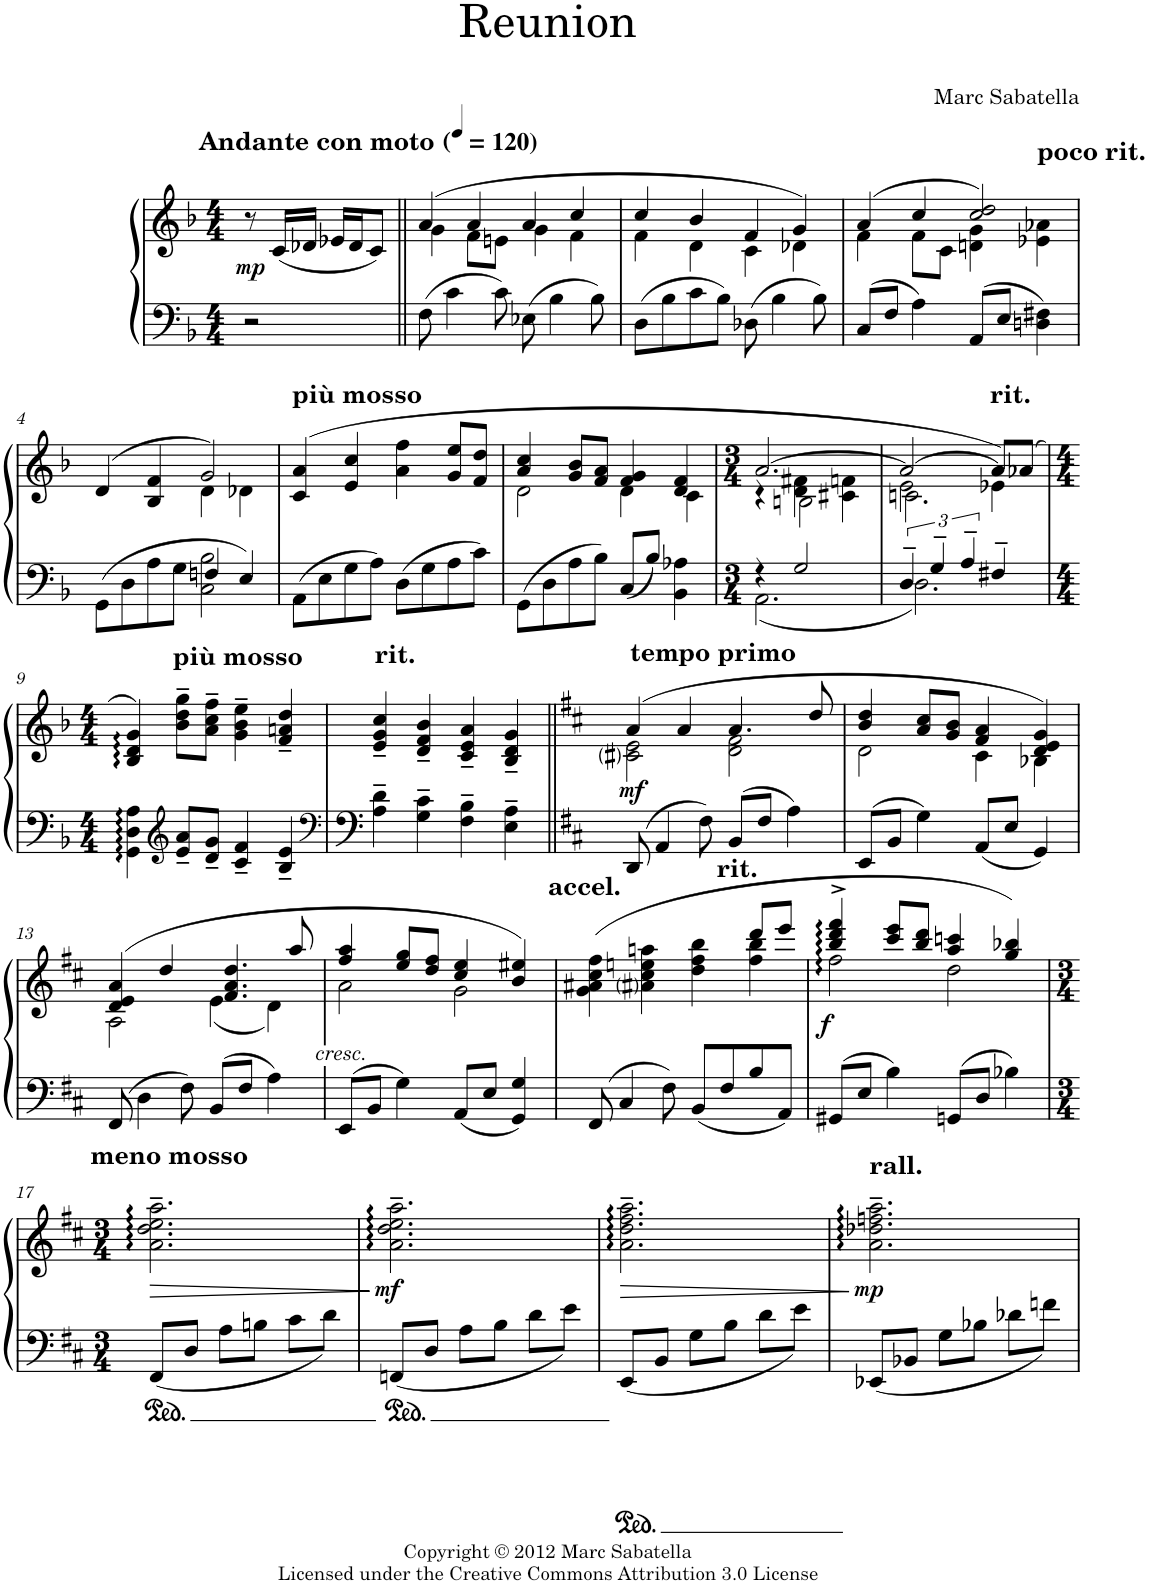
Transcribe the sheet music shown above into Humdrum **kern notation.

**kern	**kern	**dynam
*part1	*part1	*part1
*staff2	*staff1	*staff1/2
*I"Piano	*	*
*I'Pno	*	*
*clefF4	*clefG2	*
*k[b-]	*k[b-]	*
*M4/4	*M4/4	*
=	=	=
!	!LO:TX:a:B:t=Andante con moto (	!
!	!LO:TX:a:t== 120)	!
!	!	!LO:DY:b
2r	8r	mp
.	(<16c/LL	.
.	16d-X/JJ	.
.	16e-X/LL	.
.	16d-/J	.
.	8c/J)	.
=1||	=1||	=1||
*	*^	*
8F\	(4a/	4g\	.
4c\	.	.	.
.	4a/	8f\L	.
8c\	.	8en\J	.
8E-X\	4a/	4g\	.
4B-\	.	.	.
.	4cc/	4f\	.
8B-\	.	.	.
=2	=2	=2	=2
8D\L	4cc/	4f\	.
8B-\	.	.	.
8c\	4b-/	4d\	.
8B-\J	.	.	.
8D-X\	4f/	4c\	.
4B-\	.	.	.
.	4g/)	4d-X\	.
8B-\	.	.	.
=3	=3	=3	=3
8C/L	(4a/	4f\	.
8F/J	.	.	.
4A\	4cc/	8f\L	.
.	.	8c\J	.
8AA/L	2cc/ 2dd/)	4dn\ 4g\	.
8E/J	.	.	.
!	!	!LO:TX:a:B:t=poco rit.	!
4Dn\ 4F#X\	.	4e-X\ 4a-X\	.
!!LO:LB:g=z	!!
=4	=4	=4	=4
*^	*	*	*
8GG\L	2ryy	(4d/	2ryy	.
8D\	.	.	.	.
8A\	.	4B-/ 4f/	.	.
8G\J	.	.	.	.
4Fn/	2C\ 2B-\	2g/)	4d\	.
4E/	.	.	4d-X\	.
*v	*v	*	*	*
=5	=5	=5	=5
!	!LO:TX:a:B:t=più mosso	!	!
*	*v	*v	*
8AA\L	(4c/ 4a/	.
8E\	.	.
8G\	4e/ 4cc/	.
8A\J	.	.
8D\L	4a\ 4ff\	.
8G\	.	.
8A\	8g/ 8ee/L	.
8c\J	8f/ 8dd/J	.
=6	=6	=6
*	*^	*
8GG\L	4a/ 4cc/	2d\	.
8D\	.	.	.
8A\	8g/ 8b-/L	.	.
8B-\J	8f/ 8a/J	.	.
8C/L	4f/ 4g/	4d\	.
8B-/J	.	.	.
4BB-\ 4A-X\	4d/ 4f/	4c\	.
*	*v	*v	*
=7	=7	=7
*M3/4	*M3/4	*
*^	*^	*
*	*	*	*^	*
4r	2.AA\	[2.a/	4r	4ryy	.
2G/	.	.	4d\ 4f#X\	2Bn\	.
.	.	.	4c#X\ 4fn\	.	.
=8	=8	=8	=8	=8	=8
6D~/	2.D\	2a/_	2e\	2.cn\	.
6G~/	.	.	.	.	.
6A~/	.	.	.	.	.
!	!	!LO:TX:a:B:t=rit.	!	!	!
4F#X~/	.	8a/L])	4e-X\	.	.
.	.	(8a-X/J	.	.	.
*v	*v	*	*	*	*
*	*v	*v	*v	*
!!LO:LB:g=z
=9	=9	=9
*M4/4	*M4/4	*
4GG\: 4D\: 4A\:	4B-/ 4d/ 4g/)	.
*clefG2	*	*
!	!LO:TX:a:B:t=più mosso	!
8e/~ 8a/~L	8b-\~ 8dd\~ 8gg\~L	.
8d/~ 8g/~J	8a\~ 8cc\~ 8ff\~J	.
4c/~ 4f/~	4g\~ 4b-\~ 4ee\~	.
4B-/~ 4e/~	4f/~ 4an/~ 4dd/~	.
=10	=10	=10
*clefF4	*	*
4A\~ 4d\~	4e/~ 4g/~ 4cc/~	.
!	!LO:TX:a:B:t=rit.	!
4G\~ 4c\~	4d/~ 4f/~ 4b-/~	.
4F\~ 4B-\~	4c/~ 4e/~ 4a/~	.
4E\~ 4A\~	4B-/~ 4d/~ 4g/~	.
=11||	=11||	=11||
*k[f#c#]	*k[f#c#]	*
*	*^	*
!	!LO:TX:a:B:t=tempo primo	!	!
!	!	!	!LO:DY:b
8DD/	(4a/	2c#i\ 2e\	mf
4AA/	.	.	.
.	4a/	.	.
8F#\	.	.	.
8BB/L	4.a/	2d\ 2f#\	.
8F#/J	.	.	.
4A\	.	.	.
.	8dd/	.	.
=12	=12	=12	=12
8EE/L	4b/ 4dd/	2d\	.
8BB/J	.	.	.
4G\	8a/ 8cc#/L	.	.
.	8g/ 8b/J	.	.
8AA/L	4f#/ 4a/	4c#\	.
8E/J	.	.	.
4GG/	4d/ 4e/ 4g/)	4B-X\	.
!!LO:LB:g=z	!!
=13	=13	=13	=13
8FF#/	(4d/ 4e/ 4a/	2A\	.
4D\	.	.	.
.	4dd/	.	.
8F#\	.	.	.
8BB/L	4.f#/ 4.a/ 4.dd/	(4e\	.
8F#/J	.	.	.
4A\	.	4d\)	.
.	8aa/	.	.
=14	=14	=14	=14
!	!	!	!LO:DY:b
8EE/L	4ff#/ 4aa/	2a\	other-dynamics
8BB/J	.	.	.
4G\	8ee/ 8gg/L	.	.
.	8dd/ 8ff#/J	.	.
8AA/L	4cc#/ 4ee/	2g\	.
8E/J	.	.	.
4GG/ 4G/	4b/ 4ee#X/)	.	.
=15	=15	=15	=15
!	!LO:TX:a:B:t=accel.	!	!
8FF#/	(4g\ 4a#X\ 4cc#\ 4ff#\	2.ryy	.
4C#/	.	.	.
.	4a#i\ 4cc#\ 4een\ 4aan\	.	.
8F#\	.	.	.
8BB/L	4dd\ 4ff#\ 4bb\	.	.
8F#/	.	.	.
!	!LO:TX:a:B:t=rit.	!	!
8B/	8ddd/L	4ff#\ 4bb\	.
8AA/J	8eee/J	.	.
=16	=16	=16	=16
!	!	!	!LO:DY:b
8GG#X/L	4bb/^ 4ddd/^ 4fff#/^	2ff#\	f
8E/J	.	.	.
4B\	8ccc#/ 8eee/L	.	.
.	8bb/ 8ddd/J	.	.
8GGn/L	4aa/ 4cccn/	2dd\	.
8D/J	.	.	.
4B-X\	4gg/ 4bb-X/)	.	.
*	*v	*v	*
!!LO:LB:g=z
=17	=17	=17
*M3/4	*M3/4	*
!	!LO:TX:a:B:t=meno mosso	!
!	!	!LO:HP:b
8FF#/L	2.a\~ 2.dd\~ 2.ee\~ 2.aa\~	>
8D/J	.	.
8A\L	.	.
8Bn\J	.	.
8c#\L	.	.
8d\J	.	.
.	.	]
=18	=18	=18
!	!	!LO:DY:b
8FFn/L	2.a\~ 2.dd\~ 2.ee\~ 2.aa\~	mf
8D/J	.	.
8A\L	.	.
8B\J	.	.
8d\L	.	.
8e\J	.	.
=19	=19	=19
!	!	!LO:HP:b
8EE/L	2.a\~ 2.dd\~ 2.ff#\~ 2.aa\~	>
8BB/J	.	.
8G\L	.	.
8B\J	.	.
8d\L	.	.
8e\J	.	.
.	.	]
=20	=20	=20
!	!LO:TX:a:B:t=rall.	!
!	!	!LO:DY:b
8EE-X/L	2.a\~ 2.dd-X\~ 2.ffn\~ 2.aa\~	mp
8BB-X/J	.	.
8G\L	.	.
8B-X\J	.	.
8d-X\L	.	.
8fn\J	.	.
=	=	=
*-	*-	*-
